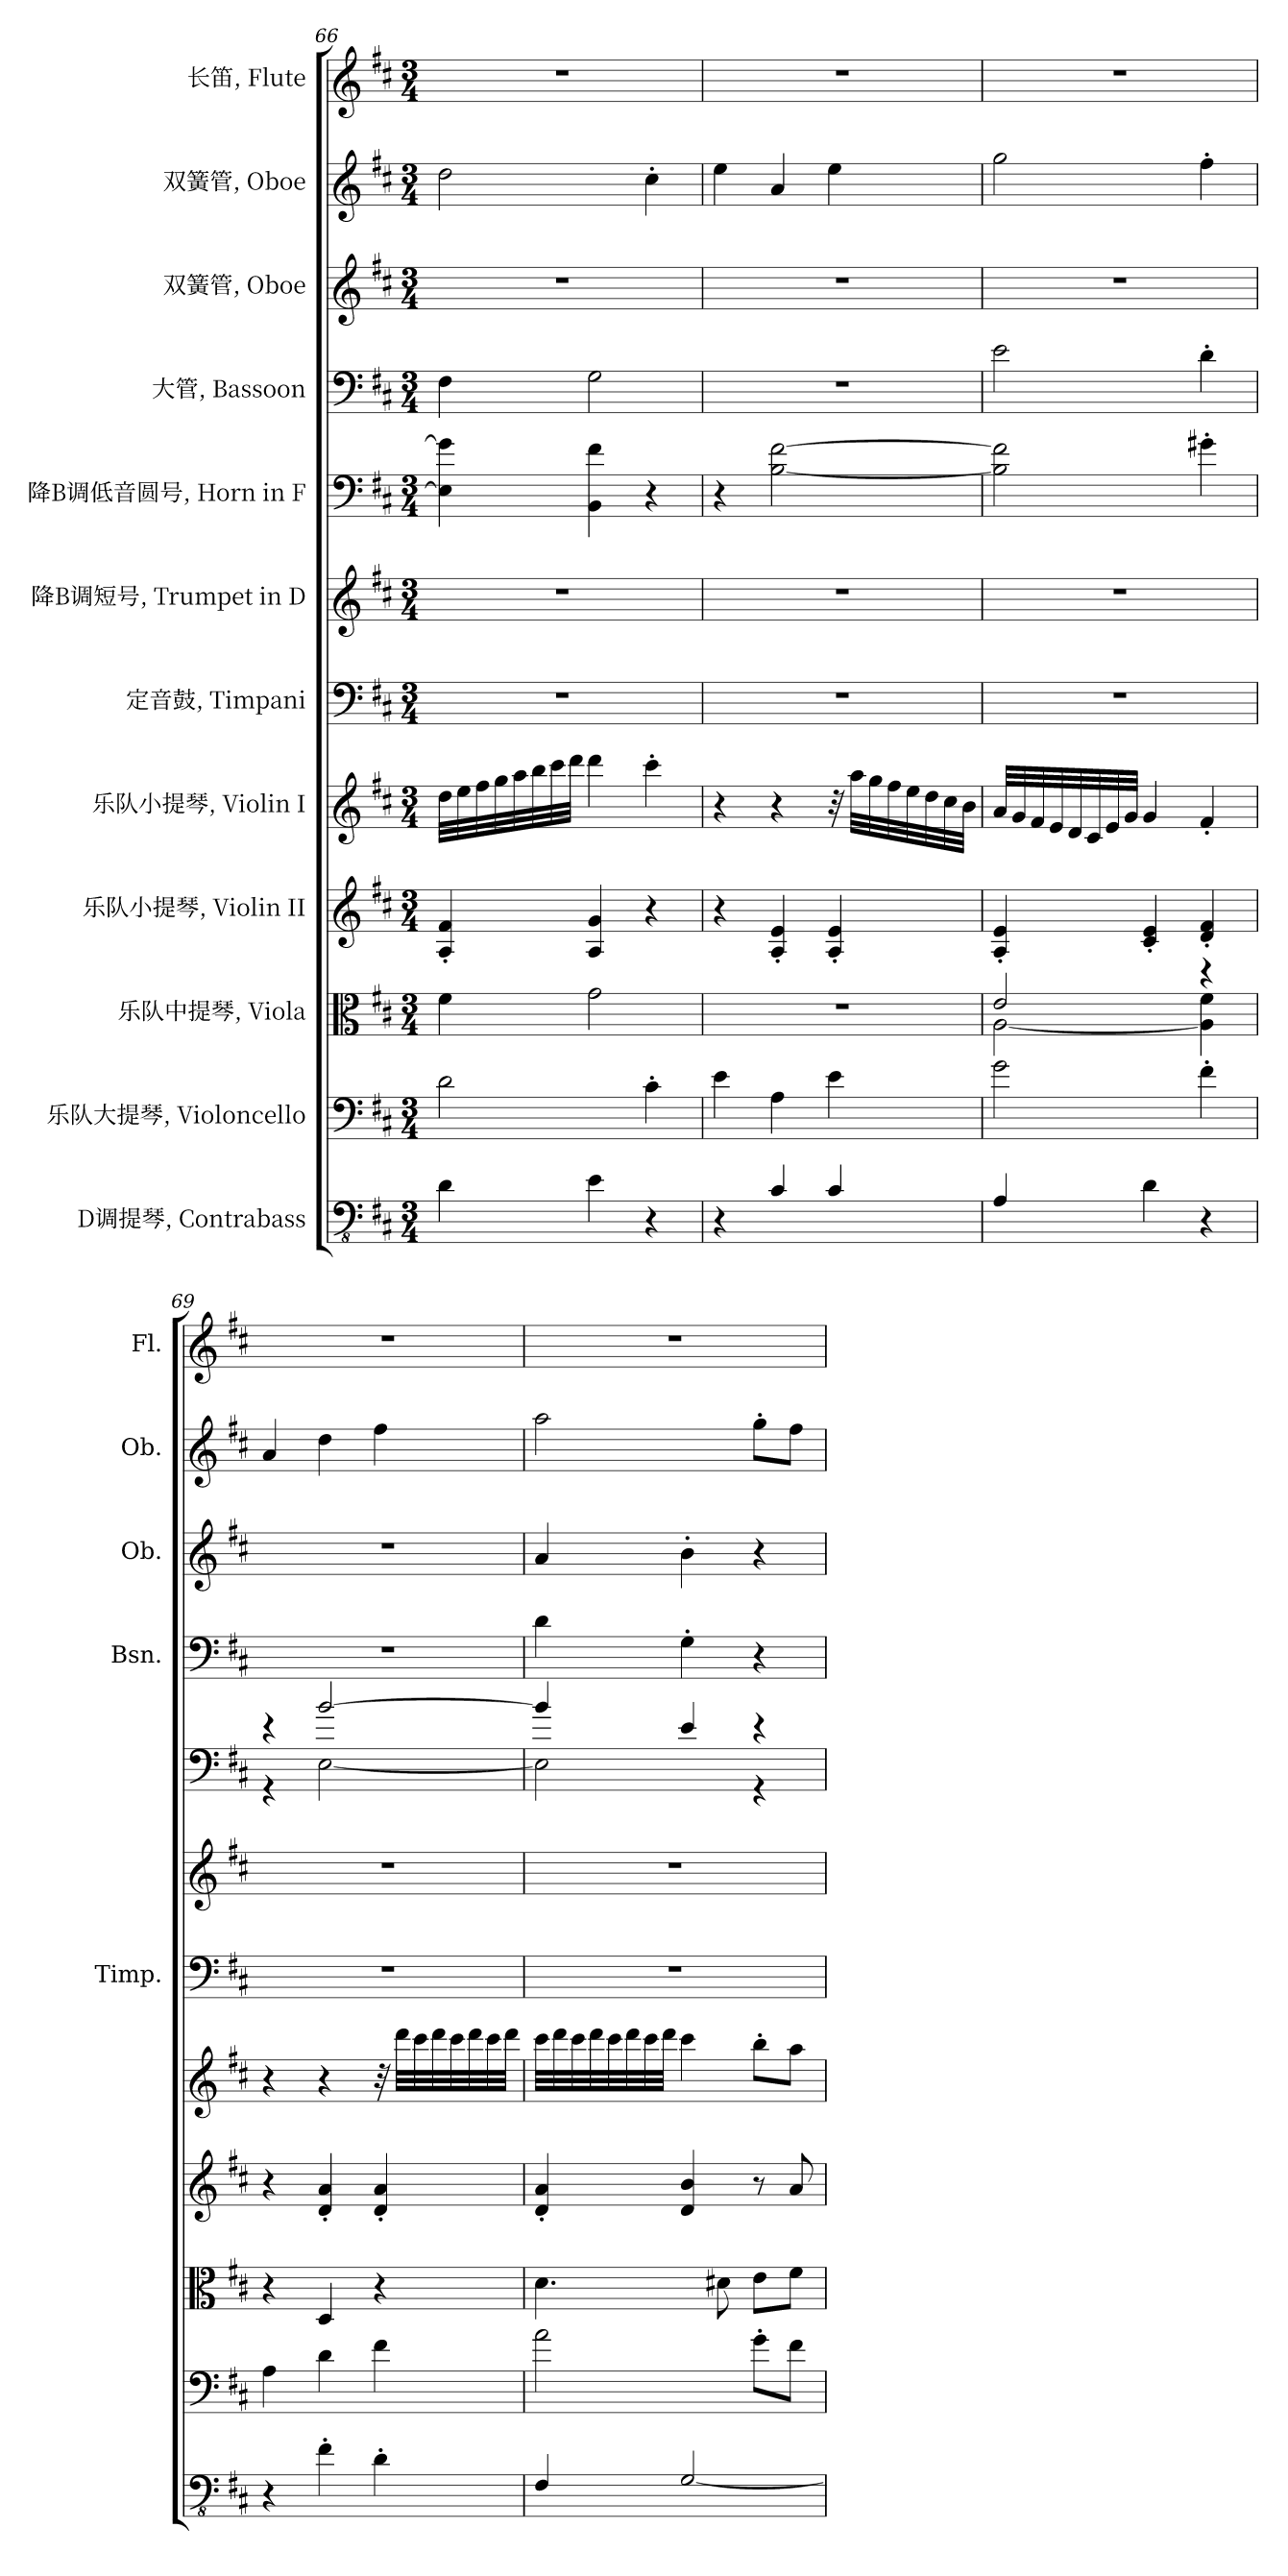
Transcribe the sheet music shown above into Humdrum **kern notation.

**kern	**kern	**kern	**kern	**kern	**kern	**kern	**kern	**kern	**kern	**kern	**kern
*part12	*part11	*part10	*part9	*part8	*part7	*part6	*part5	*part4	*part3	*part2	*part1
*staff12	*staff11	*staff10	*staff9	*staff8	*staff7	*staff6	*staff5	*staff4	*staff3	*staff2	*staff1
*I"D调提琴, Contrabass	*I"乐队大提琴, Violoncello	*I"乐队中提琴, Viola	*I"乐队小提琴, Violin II	*I"乐队小提琴, Violin I	*I"定音鼓, Timpani	*I"降B调短号, Trumpet in D	*I"降B调低音圆号, Horn in F	*I"大管, Bassoon	*I"双簧管, Oboe	*I"双簧管, Oboe	*I"长笛, Flute
*	*	*	*	*	*I'Timp.	*	*	*I'Bsn.	*I'Ob.	*I'Ob.	*I'Fl.
*clefFv4	*clefF4	*clefC3	*clefG2	*clefG2	*clefF4	*clefG2	*clefF4	*clefF4	*clefG2	*clefG2	*clefG2
*ITrd7c12	*	*	*	*	*	*ITrd1c2	*ITrd1c2	*	*	*	*
*k[f#c#]	*k[f#c#]	*k[f#c#]	*k[f#c#]	*k[f#c#]	*k[f#c#]	*k[]	*k[]	*k[f#c#]	*k[f#c#]	*k[f#c#]	*k[f#c#]
*M3/4	*M3/4	*M3/4	*M3/4	*M3/4	*M3/4	*M3/4	*M3/4	*M3/4	*M3/4	*M3/4	*M3/4
=66	=66	=66	=66	=66	=66	=66	=66	=66	=66	=66	=66
4DD\	2d\	4f#\	4A/' 4f#/'	32dd\LLL	2.r	2.r	4D\] 4f#\]	4F#\	2.r	2dd\	2.r
.	.	.	.	32ee\	.	.	.	.	.	.	.
.	.	.	.	32ff#\	.	.	.	.	.	.	.
.	.	.	.	32gg\	.	.	.	.	.	.	.
.	.	.	.	32aa\	.	.	.	.	.	.	.
.	.	.	.	32bb\	.	.	.	.	.	.	.
.	.	.	.	32ccc#\	.	.	.	.	.	.	.
.	.	.	.	32ddd\JJJ	.	.	.	.	.	.	.
4EE\	.	2g\	4A/ 4g/	4ddd\	.	.	4AA\ 4e\	2G\	.	.	.
4r	4c#'\	.	4r	4ccc#'\	.	.	4r	.	.	4cc#'\	.
!!LO:PB:g=z
=67	=67	=67	=67	=67	=67	=67	=67	=67	=67	=67	=67
4r	4e\	2.r	4r	4r	2.r	2.r	4r	2.r	2.r	4ee\	2.r
4CC#/	4A\	.	4A/' 4e/'	4r	.	.	[2A\ [2e\	.	.	4a/	.
4CC#/	4e\	.	4A/' 4e/'	32r	.	.	.	.	.	4ee\	.
.	.	.	.	32aa\LLL	.	.	.	.	.	.	.
.	.	.	.	32gg\	.	.	.	.	.	.	.
.	.	.	.	32ff#\	.	.	.	.	.	.	.
.	.	.	.	32ee\	.	.	.	.	.	.	.
.	.	.	.	32dd\	.	.	.	.	.	.	.
.	.	.	.	32cc#\	.	.	.	.	.	.	.
.	.	.	.	32b\JJJ	.	.	.	.	.	.	.
=68	=68	=68	=68	=68	=68	=68	=68	=68	=68	=68	=68
*	*	*^	*	*	*	*	*	*	*	*	*
4AAA/	2g\	2e/	[2A\	4A/' 4e/'	32a/LLL	2.r	2.r	2A\] 2e\]	2e\	2.r	2gg\	2.r
.	.	.	.	.	32g/	.	.	.	.	.	.	.
.	.	.	.	.	32f#/	.	.	.	.	.	.	.
.	.	.	.	.	32e/	.	.	.	.	.	.	.
.	.	.	.	.	32d/	.	.	.	.	.	.	.
.	.	.	.	.	32c#/	.	.	.	.	.	.	.
.	.	.	.	.	32e/	.	.	.	.	.	.	.
.	.	.	.	.	32g/JJJ	.	.	.	.	.	.	.
4DD\	.	.	.	4c#/' 4e/'	4g/	.	.	.	.	.	.	.
4r	4f#'\	4r	4A\] 4f#\	4d/' 4f#/'	4f#'/	.	.	4f#X'\	4d'\	.	4ff#'\	.
*	*	*v	*v	*	*	*	*	*	*	*	*	*
=69	=69	=69	=69	=69	=69	=69	=69	=69	=69	=69	=69
*	*	*	*	*	*	*	*^	*	*	*	*
4r	4A\	4r	4r	4r	2.r	2.r	4r	4r	2.r	2.r	4a/	2.r
4FF#'\	4d\	4D/	4d/' 4a/'	4r	.	.	[2a/	[2D\	.	.	4dd\	.
4DD'\	4f#\	4r	4d/' 4a/'	32r	.	.	.	.	.	.	4ff#\	.
.	.	.	.	32ddd\LLL	.	.	.	.	.	.	.	.
.	.	.	.	32ccc#\	.	.	.	.	.	.	.	.
.	.	.	.	32ddd\	.	.	.	.	.	.	.	.
.	.	.	.	32ccc#\	.	.	.	.	.	.	.	.
.	.	.	.	32ddd\	.	.	.	.	.	.	.	.
.	.	.	.	32ccc#\	.	.	.	.	.	.	.	.
.	.	.	.	32ddd\JJJ	.	.	.	.	.	.	.	.
!!LO:PB:g=z
=70	=70	=70	=70	=70	=70	=70	=70	=70	=70	=70	=70	=70
4FFF#/	2a\	4.d\	4d/' 4a/'	32ccc#\LLL	2.r	2.r	4a/]	2D\]	4d\	4a/	2aa\	2.r
.	.	.	.	32ddd\	.	.	.	.	.	.	.	.
.	.	.	.	32ccc#\	.	.	.	.	.	.	.	.
.	.	.	.	32ddd\	.	.	.	.	.	.	.	.
.	.	.	.	32ccc#\	.	.	.	.	.	.	.	.
.	.	.	.	32ddd\	.	.	.	.	.	.	.	.
.	.	.	.	32ccc#\	.	.	.	.	.	.	.	.
.	.	.	.	32ddd\JJJ	.	.	.	.	.	.	.	.
[2GGG/	.	.	4d/ 4b/	4ccc#\	.	.	4d/	.	4G'\	4b'\	.	.
.	.	8d#X\	.	.	.	.	.	.	.	.	.	.
.	8g'\L	8e\L	8r	8bb'\L	.	.	4r	4r	4r	4r	8gg'\L	.
.	8f#\J	8f#\J	8a/	8aa\J	.	.	.	.	.	.	8ff#\J	.
*	*	*	*	*	*	*	*v	*v	*	*	*	*
=	=	=	=	=	=	=	=	=	=	=	=
*-	*-	*-	*-	*-	*-	*-	*-	*-	*-	*-	*-
